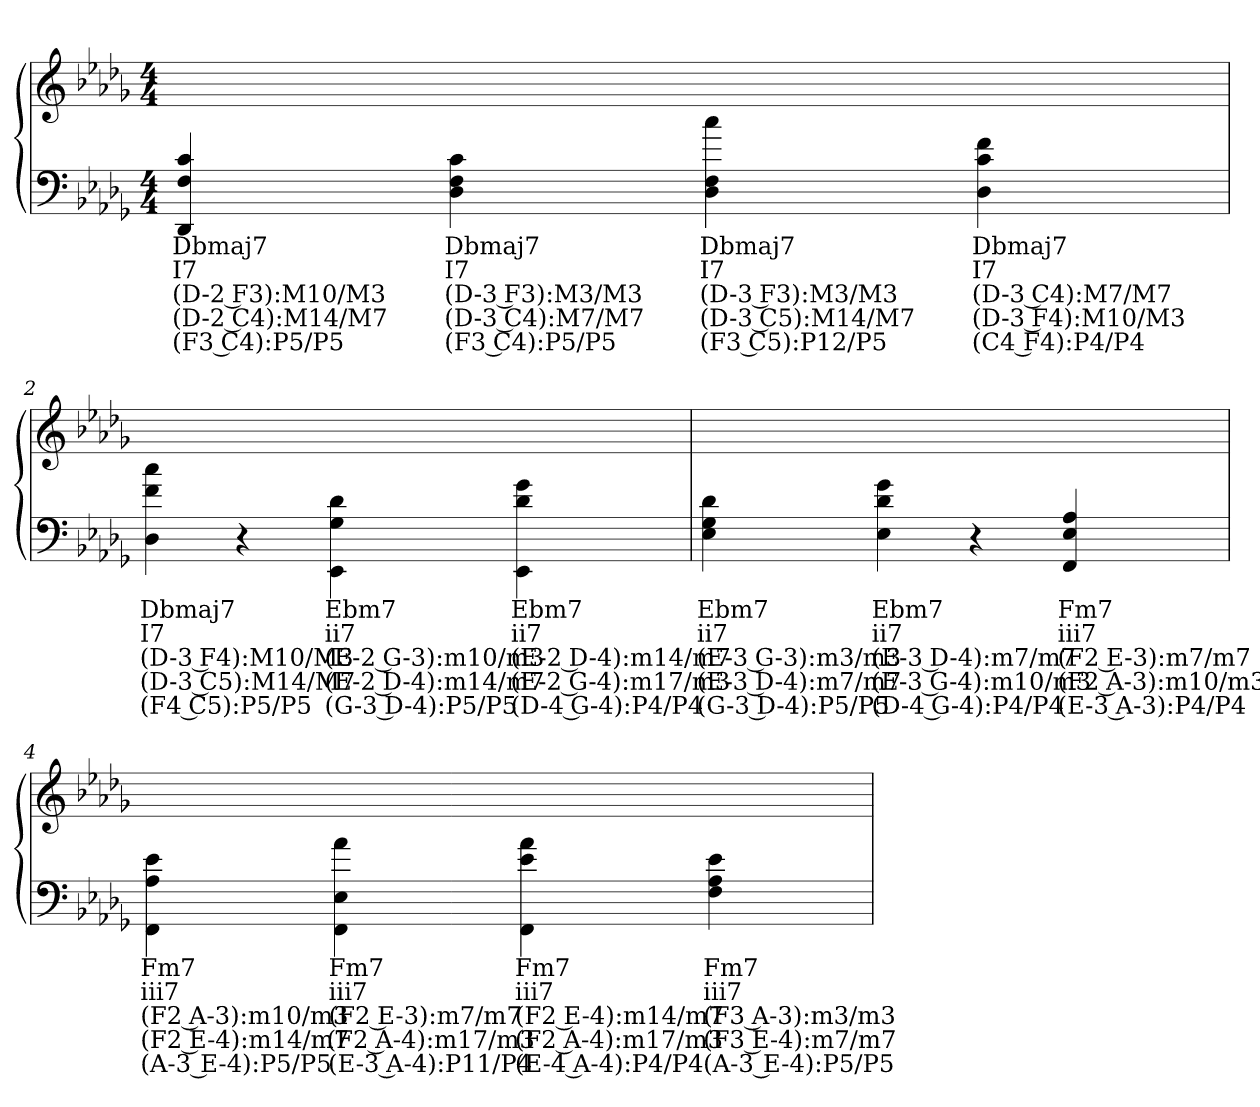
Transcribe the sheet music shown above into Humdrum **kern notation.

**kern	**text	**text	**text	**text	**text	**kern
*part2	*part2	*part2	*part2	*part2	*part2	*part1
*staff2	*staff2	*staff2	*staff2	*staff2	*staff2	*staff1
*clefF4	*	*	*	*	*	*clefG2
*k[b-e-a-d-g-]	*	*	*	*	*	*k[b-e-a-d-g-]
*D-:	*	*	*	*	*	*D-:
*M4/4	*	*	*	*	*	*M4/4
*MM60	*	*	*	*	*	*MM60
=1	=1	=1	=1	=1	=1	=1
4DD- 4F 4c	Dbmaj7	I7	(D-2 F3):M10/M3	(D-2 C4):M14/M7	(F3 C4):P5/P5	1ryy
4D- 4F 4c	Dbmaj7	I7	(D-3 F3):M3/M3	(D-3 C4):M7/M7	(F3 C4):P5/P5	.
4D- 4F 4cc	Dbmaj7	I7	(D-3 F3):M3/M3	(D-3 C5):M14/M7	(F3 C5):P12/P5	.
4D- 4c 4f	Dbmaj7	I7	(D-3 C4):M7/M7	(D-3 F4):M10/M3	(C4 F4):P4/P4	.
=2	=2	=2	=2	=2	=2	=2
4D- 4f 4cc	Dbmaj7	I7	(D-3 F4):M10/M3	(D-3 C5):M14/M7	(F4 C5):P5/P5	1ryy
4r	.	.	.	.	.	.
4EE- 4G- 4d-	Ebm7	ii7	(E-2 G-3):m10/m3	(E-2 D-4):m14/m7	(G-3 D-4):P5/P5	.
4EE- 4d- 4g-	Ebm7	ii7	(E-2 D-4):m14/m7	(E-2 G-4):m17/m3	(D-4 G-4):P4/P4	.
=3	=3	=3	=3	=3	=3	=3
4E- 4G- 4d-	Ebm7	ii7	(E-3 G-3):m3/m3	(E-3 D-4):m7/m7	(G-3 D-4):P5/P5	1ryy
4E- 4d- 4g-	Ebm7	ii7	(E-3 D-4):m7/m7	(E-3 G-4):m10/m3	(D-4 G-4):P4/P4	.
4r	.	.	.	.	.	.
4FF 4E- 4A-	Fm7	iii7	(F2 E-3):m7/m7	(F2 A-3):m10/m3	(E-3 A-3):P4/P4	.
=4	=4	=4	=4	=4	=4	=4
4FF 4A- 4e-	Fm7	iii7	(F2 A-3):m10/m3	(F2 E-4):m14/m7	(A-3 E-4):P5/P5	1ryy
4FF 4E- 4a-	Fm7	iii7	(F2 E-3):m7/m7	(F2 A-4):m17/m3	(E-3 A-4):P11/P4	.
4FF 4e- 4a-	Fm7	iii7	(F2 E-4):m14/m7	(F2 A-4):m17/m3	(E-4 A-4):P4/P4	.
4F 4A- 4e-	Fm7	iii7	(F3 A-3):m3/m3	(F3 E-4):m7/m7	(A-3 E-4):P5/P5	.
=	=	=	=	=	=	=
*-	*-	*-	*-	*-	*-	*-
